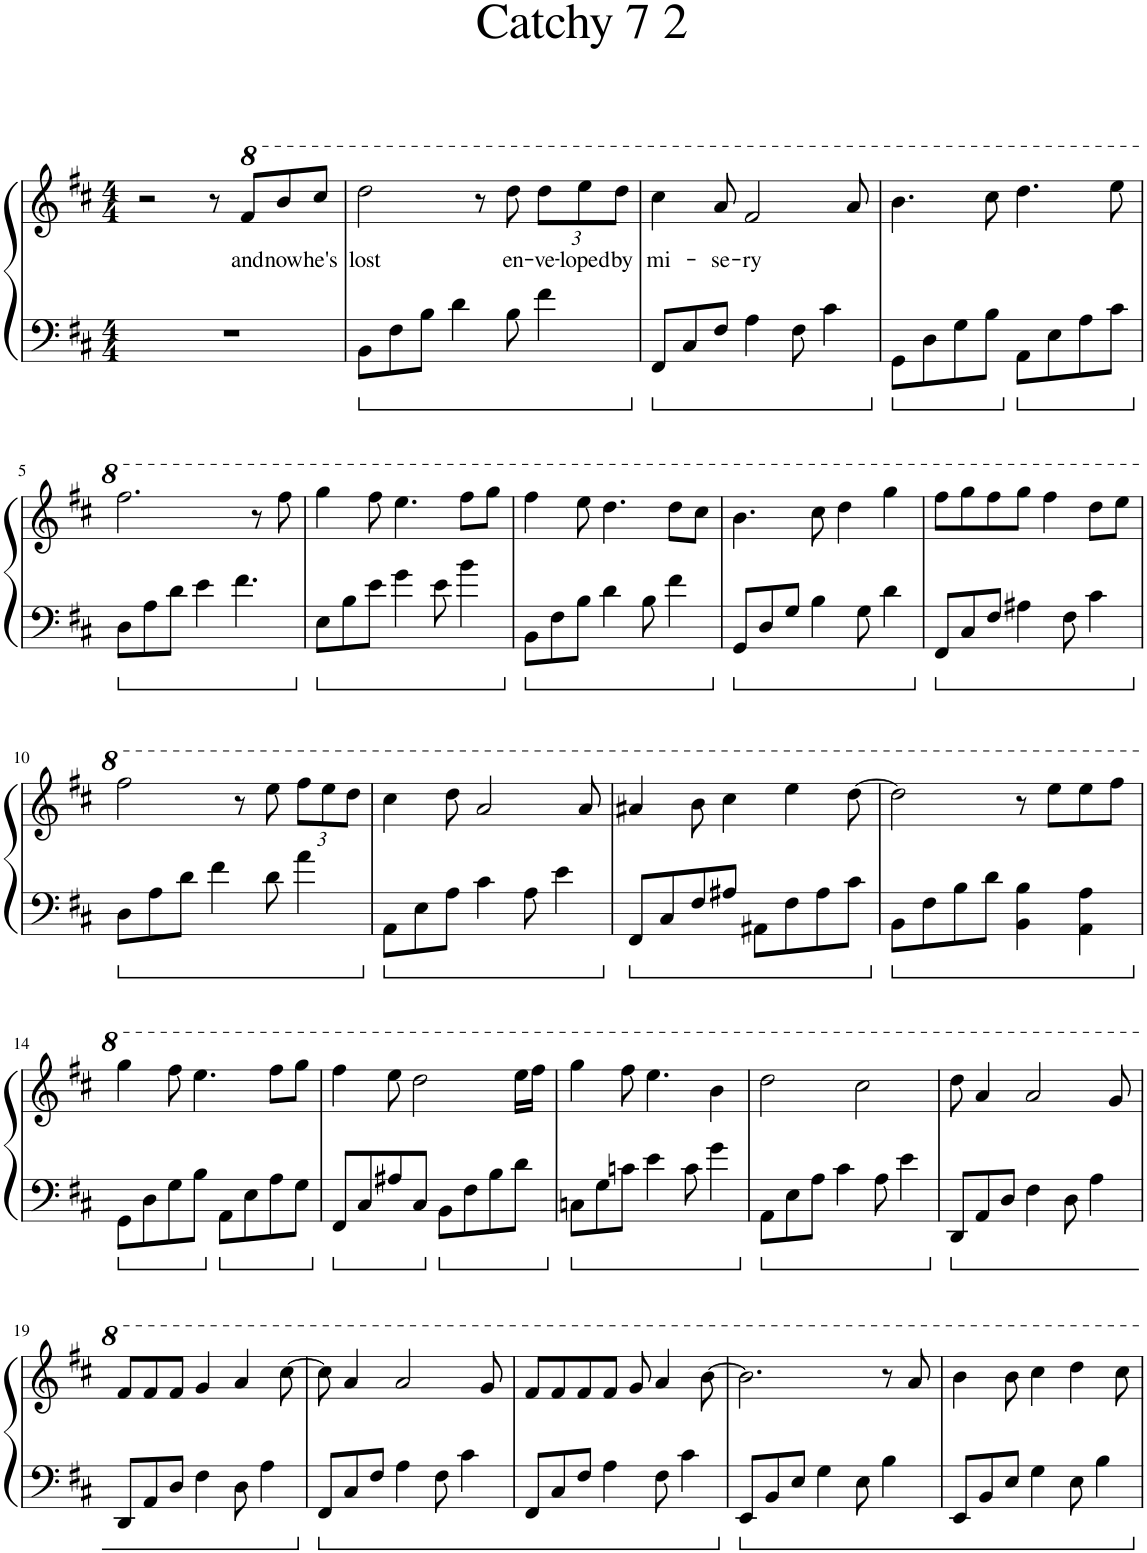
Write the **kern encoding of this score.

**kern	**kern	**text
*part1	*part1	*part1
*staff2	*staff1	*staff1
*I"Piano	*	*
*I'Pno.	*	*
*clefF4	*clefG2	*
*k[f#c#]	*k[f#c#]	*
*M4/4	*M4/4	*
=1	=1	=1
1r	2r	.
.	8r	.
!	!	!LO:LY:b
.	8ff#/L	and
!	!	!LO:LY:b
.	8bb/	now
!	!	!LO:LY:b
.	8ccc#/J	he's
=2	=2	=2
!	!	!LO:LY:b
8BB\L	2ddd\	lost
8F#\	.	.
8B\J	.	.
4d\	.	.
.	8r	.
!	!	!LO:LY:b
8B\	8ddd\	en-
*	*Xbrackettup	*
!	!	!LO:LY:b
4f#\	12ddd\L	-ve-
!	!	!LO:LY:b
.	12eee\	-loped
!	!	!LO:LY:b
.	12ddd\J	by
=3	=3	=3
!	!	!LO:LY:b
8FF#/L	4ccc#\	mi-
8C#/	.	.
!	!	!LO:LY:b
8F#/J	8aa/	-se-
!	!	!LO:LY:b
4A\	2ff#/	-ry
8F#\	.	.
4c#\	.	.
.	8aa/	.
=4	=4	=4
8GG\L	4.bb\	.
8D\	.	.
8G\	.	.
8B\J	8ccc#\	.
8AA\L	4.ddd\	.
8E\	.	.
8A\	.	.
8c#\J	8eee\	.
!!LO:LB:g=z
=5	=5	=5
8D\L	2.fff#\	.
8A\	.	.
8d\J	.	.
4e\	.	.
4.f#\	.	.
.	8r	.
.	8fff#\	.
=6	=6	=6
8E\L	4ggg\	.
8B\	.	.
8e\J	8fff#\	.
4g\	4.eee\	.
8e\	.	.
4b\	8fff#\L	.
.	8ggg\J	.
=7	=7	=7
8BB\L	4fff#\	.
8F#\	.	.
8B\J	8eee\	.
4d\	4.ddd\	.
8B\	.	.
4f#\	8ddd\L	.
.	8ccc#\J	.
=8	=8	=8
8GG/L	4.bb\	.
8D/	.	.
8G/J	.	.
4B\	8ccc#\	.
.	4ddd\	.
8G\	.	.
4d\	4ggg\	.
=9	=9	=9
8FF#/L	8fff#\L	.
8C#/	8ggg\	.
8F#/J	8fff#\	.
4A#X\	8ggg\J	.
.	4fff#\	.
8F#\	.	.
4c#\	8ddd\L	.
.	8eee\J	.
!!LO:LB:g=z
=10	=10	=10
8D\L	2fff#\	.
8A\	.	.
8d\J	.	.
4f#\	.	.
.	8r	.
8d\	8eee\	.
4a\	12fff#\L	.
.	12eee\	.
.	12ddd\J	.
=11	=11	=11
8AA\L	4ccc#\	.
8E\	.	.
8A\J	8ddd\	.
4c#\	2aa/	.
8A\	.	.
4e\	.	.
.	8aa/	.
=12	=12	=12
8FF#/L	4aa#X/	.
8C#/	.	.
8F#/	8bb\	.
8A#X/J	4ccc#\	.
8AA#X\L	.	.
8F#\	4eee\	.
8A#\	.	.
8c#\J	[8ddd\	.
=13	=13	=13
8BB\L	2ddd\]	.
8F#\	.	.
8B\	.	.
8d\J	.	.
4BB\ 4B\	8r	.
.	8eee\L	.
4AA\ 4A\	8eee\	.
.	8fff#\J	.
!!LO:LB:g=z
=14	=14	=14
8GG\L	4ggg\	.
8D\	.	.
8G\	8fff#\	.
8B\J	4.eee\	.
8AA\L	.	.
8E\	.	.
8A\	8fff#\L	.
8G\J	8ggg\J	.
=15	=15	=15
8FF#/L	4fff#\	.
8C#/	.	.
8A#X/	8eee\	.
8C#/J	2ddd\	.
8BB\L	.	.
8F#\	.	.
8B\	.	.
8d\J	16eee\LL	.
.	16fff#\JJ	.
=16	=16	=16
8Cn\L	4ggg\	.
8G\	.	.
8cn\J	8fff#\	.
4e\	4.eee\	.
8c\	.	.
4g\	4bb\	.
=17	=17	=17
8AA\L	2ddd\	.
8E\	.	.
8A\J	.	.
4c#\	.	.
.	2ccc#\	.
8A\	.	.
4e\	.	.
=18	=18	=18
8DD/L	8ddd\	.
8AA/	4aa/	.
8D/J	.	.
4F#\	2aa/	.
8D\	.	.
4A\	.	.
.	8gg/	.
!!LO:LB:g=z
=19	=19	=19
8DD/L	8ff#/L	.
8AA/	8ff#/	.
8D/J	8ff#/J	.
4F#\	4gg/	.
8D\	4aa/	.
4A\	.	.
.	[8ccc#\	.
=20	=20	=20
8FF#/L	8ccc#\]	.
8C#/	4aa/	.
8F#/J	.	.
4A\	2aa/	.
8F#\	.	.
4c#\	.	.
.	8gg/	.
=21	=21	=21
8FF#/L	8ff#/L	.
8C#/	8ff#/	.
8F#/J	8ff#/	.
4A\	8ff#/J	.
.	8gg/	.
8F#\	4aa/	.
4c#\	.	.
.	[8bb\	.
=22	=22	=22
8EE/L	2.bb\]	.
8BB/	.	.
8E/J	.	.
4G\	.	.
8E\	.	.
4B\	8r	.
.	8aa/	.
=23	=23	=23
8EE/L	4bb\	.
8BB/	.	.
8E/J	8bb\	.
4G\	4ccc#\	.
8E\	4ddd\	.
4B\	.	.
.	8ccc#\	.
=	=	=
*-	*-	*-
